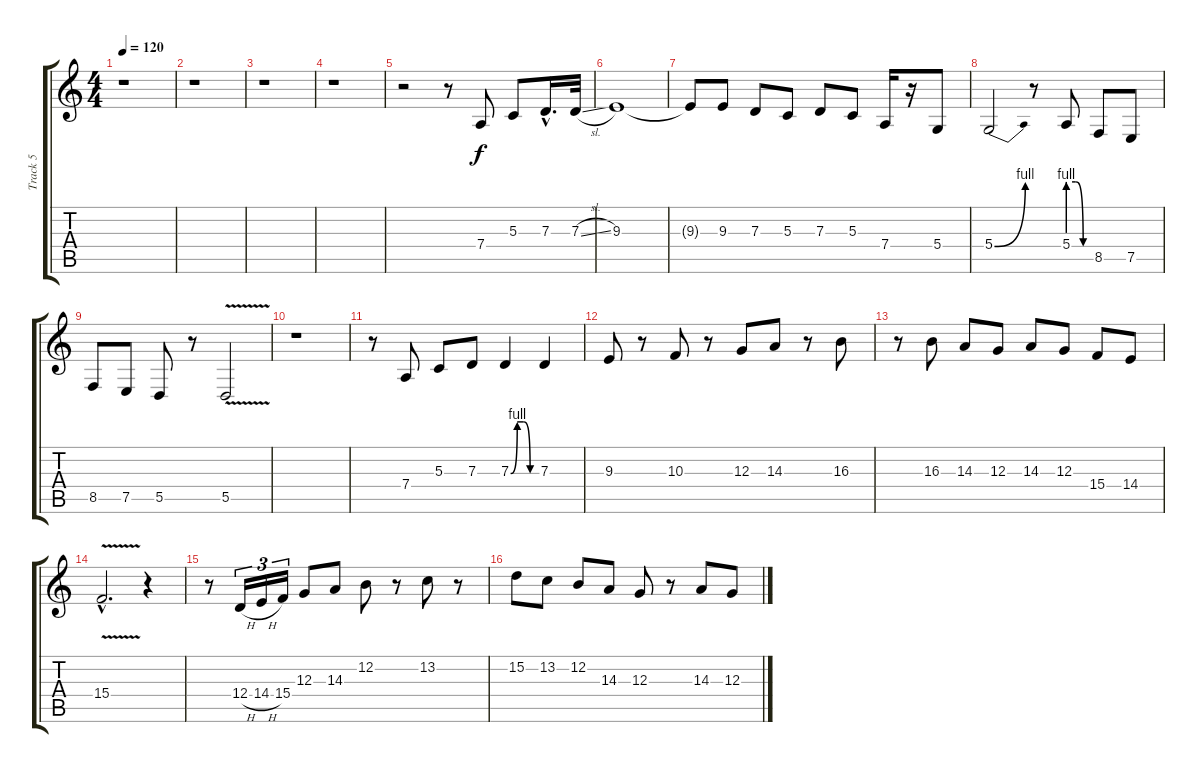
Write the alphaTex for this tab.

\track ("Track 5" "Track 5") {instrument lead5charang}
\staff {score tabs}
\tuning (E4 B3 G3 D3 A2 E2) {hide}
\ts (4 4)
\tempo 120
\clef g2
\ks c
r.1{dy f} |
r.1 |
r.1 |
r.1 |
r.2{volume 13 instrument overdrivenguitar} r.8 7.4.8 5.3.8 7.3{hac}.16{d} 7.3{sl}.32 |
9.3.1 |
9.3{t}.8 9.3.8 7.3.8 5.3.8 7.3.8 5.3.8 7.4.16 r.16 5.4.8 |
5.4{be (bend 0 0 60 4)}.2 r.8 5.4{be (custom 0 4 20 4 40 0 60 0)}.8 8.5.8 7.5.8 |
8.5.8 7.5.8 5.5.8 r.8 5.5{v}.2 |
r.1 |
r.8 7.4.8 5.3.8 7.3.8 7.3{be (custom 0 0 15 4 30 4 45 0 60 0)}.4 7.3.4 |
9.3.8 r.8 10.3.8 r.8 12.3.8 14.3.8 r.8 16.3.8 |
r.8 16.3.8 14.3.8 12.3.8 14.3.8 12.3.8 15.4.8 14.4.8 |
15.4{v hac}.2{d} r.4 |
r.8 12.4{h}.16{tu (3 2)} 14.4{h}.16{tu (3 2)} 15.4.16{tu (3 2)} 12.3.8 14.3.8 12.2.8 r.8 13.2.8 r.8 |
15.2.8 13.2.8 12.2.8 14.3.8 12.3.8 r.8 14.3.8 12.3.8
